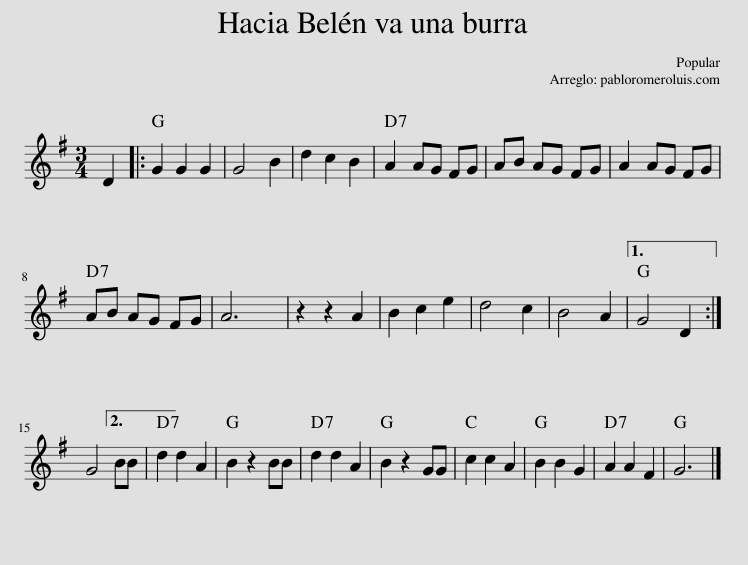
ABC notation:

X:1
L:1/8
M:3/4
I:linebreak $
K:G
V:1 treble
V:1
 D2 |: G2 G2 G2 | G4 B2 | d2 c2 B2 | A2 AG FG | %5
 AB AG FG | A2 AG FG |$ AB AG FG | A6 | z2 z2 A2 | %10
 B2 c2 e2 | d4 c2 | B4 A2 |1 G4 D2 :|$ G4 BB |2 %15
 d2 d2 A2 || B2 z2 BB | d2 d2 A2 | B2 z2 GG | c2 c2 A2 | %20
 B2 B2 G2 | A2 A2 F2 | G6 |] %23
